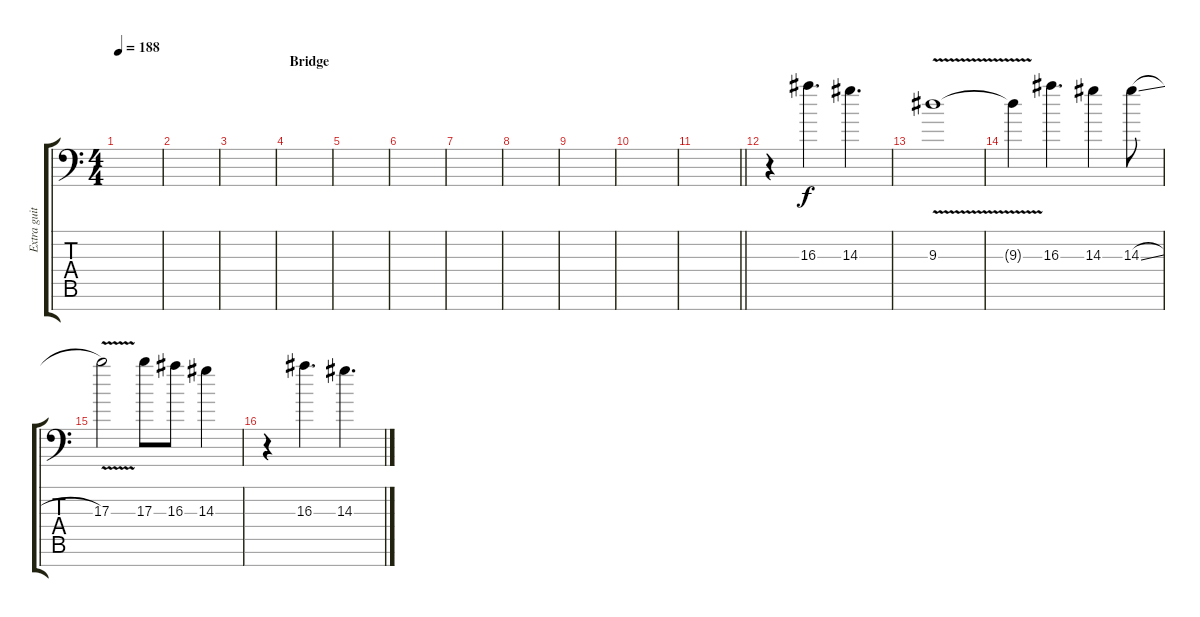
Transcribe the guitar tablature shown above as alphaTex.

\track ("Extra guitar" "Extra guit") {instrument overdrivenguitar}
\staff {score tabs}
\tuning (Eb4 Bb3 Gb3 Db3 Ab2 Eb2 Bb1) {hide}
\ts (4 4)
\tempo 188
\clef f4
\ks c
|
|
|
\section ("" "Bridge")
|
|
|
|
|
|
|
\barLineRight lightlight
|
r.4 16.3.4{d} 14.3.4{d} |
9.3{v}.1 |
9.3{t}.4 16.3.4{d} 14.3.4 14.3{sl}.8 |
17.3{v}.2 17.3.8 16.3.8 14.3.4 |
r.4 16.3.4{d} 14.3.4{d}
